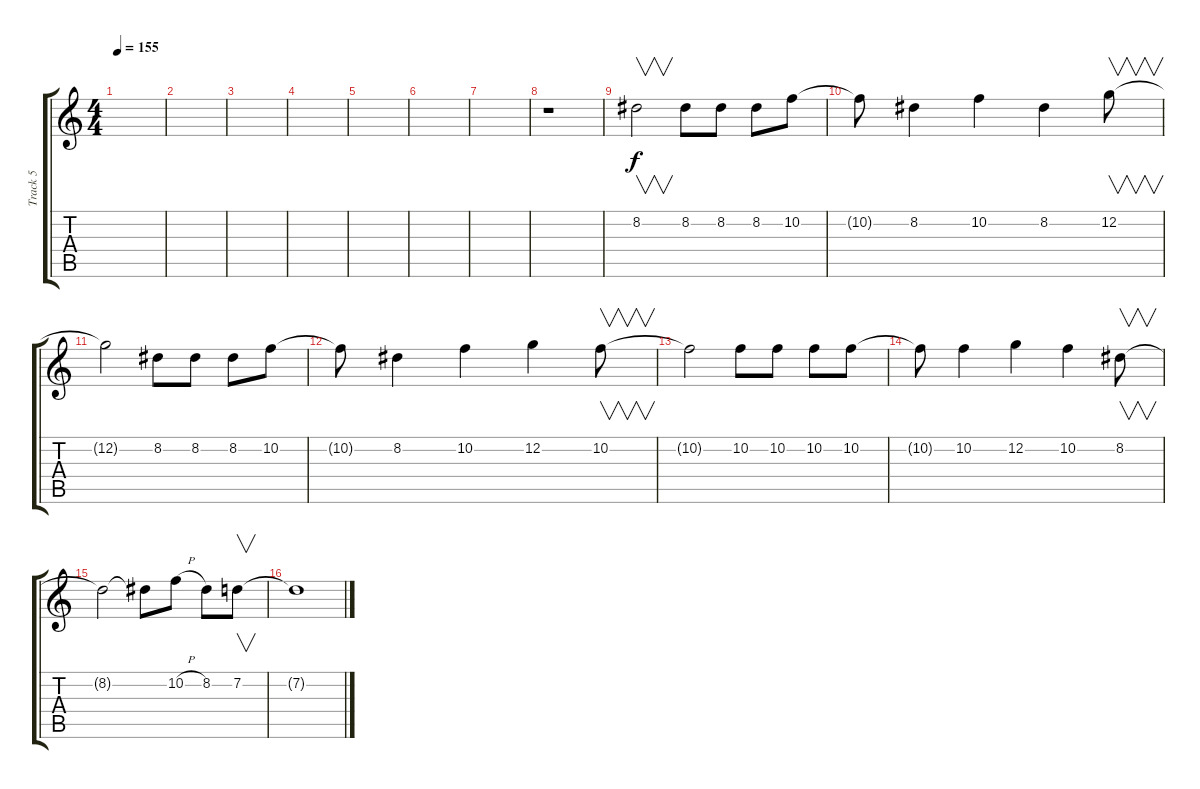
\track ("Track 5" "Track 5") {instrument overdrivenguitar}
\staff {score tabs}
\tuning (C4 G3 Eb3 Bb2 F2 C2) {hide}
\ts (4 4)
\tempo 155
\clef g2
\ks c
|
|
|
|
|
|
|
r.1 |
8.2.2{v} 8.2.8 8.2.8 8.2.8 10.2.8 |
10.2{t}.8 8.2.4 10.2.4 8.2.4 12.2.8{v} |
12.2{t}.2 8.2.8 8.2.8 8.2.8 10.2.8 |
10.2{t}.8 8.2.4 10.2.4 12.2.4 10.2.8{v} |
10.2{t}.2 10.2.8 10.2.8 10.2.8 10.2.8 |
10.2{t}.8 10.2.4 12.2.4 10.2.4 8.2.8{v} |
8.2{t}.2 8.2{t}.8 10.2{h}.8 8.2.8 7.2.8{v} |
7.2{t}.1
